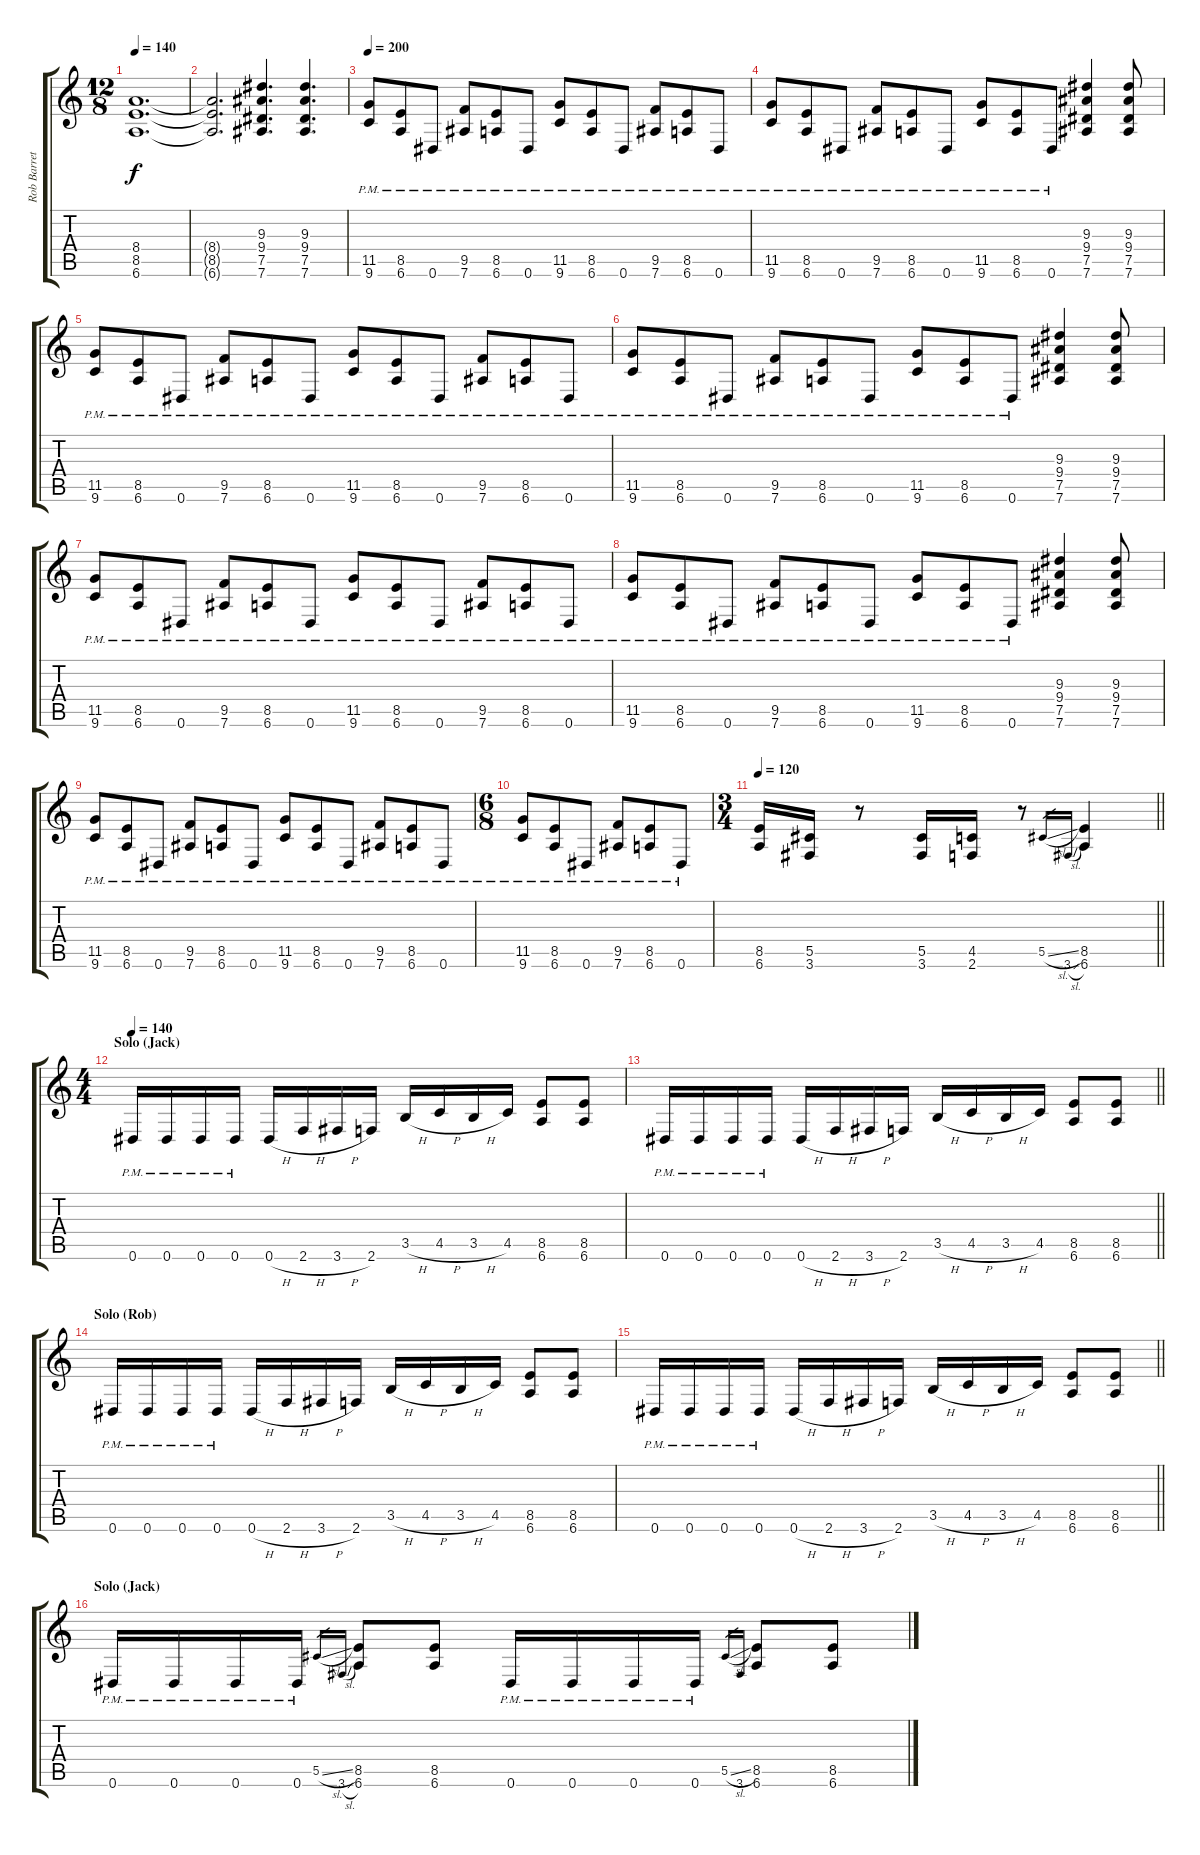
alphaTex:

\track ("Rob Barrett" "Rob Barret") {instrument distortionguitar}
\staff {score tabs}
\tuning (Eb4 Bb3 Gb3 Db3 Ab2 Eb2) {hide}
\ts (12 8)
\tempo 140
\clef g2
\ks c
(8.4 8.5 6.6).1{d dy f} |
(8.4{t} 8.5{t} 6.6{t}).2{d} (9.3 9.4 7.5 7.6).4{d} (9.3 9.4 7.5 7.6).4{d} |
\tempo 200
(11.5{pm} 9.6{pm}).8 (8.5{pm} 6.6{pm}).8 0.6{pm}.8 (9.5{pm} 7.6{pm}).8 (8.5{pm} 6.6{pm}).8 0.6{pm}.8 (11.5{pm} 9.6{pm}).8 (8.5{pm} 6.6{pm}).8 0.6{pm}.8 (9.5{pm} 7.6{pm}).8 (8.5{pm} 6.6{pm}).8 0.6{pm}.8 |
(11.5{pm} 9.6{pm}).8 (8.5{pm} 6.6{pm}).8 0.6{pm}.8 (9.5{pm} 7.6{pm}).8 (8.5{pm} 6.6{pm}).8 0.6{pm}.8 (11.5{pm} 9.6{pm}).8 (8.5{pm} 6.6{pm}).8 0.6{pm}.8 (9.3 9.4 7.5 7.6).4 (9.3 9.4 7.5 7.6).8 |
(11.5{pm} 9.6{pm}).8 (8.5{pm} 6.6{pm}).8 0.6{pm}.8 (9.5{pm} 7.6{pm}).8 (8.5{pm} 6.6{pm}).8 0.6{pm}.8 (11.5{pm} 9.6{pm}).8 (8.5{pm} 6.6{pm}).8 0.6{pm}.8 (9.5{pm} 7.6{pm}).8 (8.5{pm} 6.6{pm}).8 0.6{pm}.8 |
(11.5{pm} 9.6{pm}).8 (8.5{pm} 6.6{pm}).8 0.6{pm}.8 (9.5{pm} 7.6{pm}).8 (8.5{pm} 6.6{pm}).8 0.6{pm}.8 (11.5{pm} 9.6{pm}).8 (8.5{pm} 6.6{pm}).8 0.6{pm}.8 (9.3 9.4 7.5 7.6).4 (9.3 9.4 7.5 7.6).8 |
(11.5{pm} 9.6{pm}).8 (8.5{pm} 6.6{pm}).8 0.6{pm}.8 (9.5{pm} 7.6{pm}).8 (8.5{pm} 6.6{pm}).8 0.6{pm}.8 (11.5{pm} 9.6{pm}).8 (8.5{pm} 6.6{pm}).8 0.6{pm}.8 (9.5{pm} 7.6{pm}).8 (8.5{pm} 6.6{pm}).8 0.6{pm}.8 |
(11.5{pm} 9.6{pm}).8 (8.5{pm} 6.6{pm}).8 0.6{pm}.8 (9.5{pm} 7.6{pm}).8 (8.5{pm} 6.6{pm}).8 0.6{pm}.8 (11.5{pm} 9.6{pm}).8 (8.5{pm} 6.6{pm}).8 0.6{pm}.8 (9.3 9.4 7.5 7.6).4 (9.3 9.4 7.5 7.6).8 |
(11.5{pm} 9.6{pm}).8 (8.5{pm} 6.6{pm}).8 0.6{pm}.8 (9.5{pm} 7.6{pm}).8 (8.5{pm} 6.6{pm}).8 0.6{pm}.8 (11.5{pm} 9.6{pm}).8 (8.5{pm} 6.6{pm}).8 0.6{pm}.8 (9.5{pm} 7.6{pm}).8 (8.5{pm} 6.6{pm}).8 0.6{pm}.8 |
\ts (6 8)
(11.5{pm} 9.6{pm}).8 (8.5{pm} 6.6{pm}).8 0.6{pm}.8 (9.5{pm} 7.6{pm}).8 (8.5{pm} 6.6{pm}).8 0.6{pm}.8 |
\ts (3 4)
\tempo 120
\barLineRight lightlight
(8.5 6.6).16 (5.5 3.6).16 r.8 (5.5 3.6).16 (4.5 2.6).16 r.8 5.5{sl}.16{gr} 3.6{sl}.16{gr} (8.5 6.6).4 |
\ts (4 4)
\section ("" "Solo (Jack)")
\tempo 140
0.6{pm}.16 0.6{pm}.16 0.6{pm}.16 0.6{pm}.16 0.6{h}.16 2.6{h}.16 3.6{h}.16 2.6.16 3.5{h}.16 4.5{h}.16 3.5{h}.16 4.5.16 (8.5 6.6).8 (8.5 6.6).8 |
\barLineRight lightlight
0.6{pm}.16 0.6{pm}.16 0.6{pm}.16 0.6{pm}.16 0.6{h}.16 2.6{h}.16 3.6{h}.16 2.6.16 3.5{h}.16 4.5{h}.16 3.5{h}.16 4.5.16 (8.5 6.6).8 (8.5 6.6).8 |
\section ("" "Solo (Rob)")
0.6{pm}.16 0.6{pm}.16 0.6{pm}.16 0.6{pm}.16 0.6{h}.16 2.6{h}.16 3.6{h}.16 2.6.16 3.5{h}.16 4.5{h}.16 3.5{h}.16 4.5.16 (8.5 6.6).8 (8.5 6.6).8 |
\barLineRight lightlight
0.6{pm}.16 0.6{pm}.16 0.6{pm}.16 0.6{pm}.16 0.6{h}.16 2.6{h}.16 3.6{h}.16 2.6.16 3.5{h}.16 4.5{h}.16 3.5{h}.16 4.5.16 (8.5 6.6).8 (8.5 6.6).8 |
\section ("" "Solo (Jack)")
0.6{pm}.16 0.6{pm}.16 0.6{pm}.16 0.6{pm}.16 5.5{sl}.16{gr} 3.6{sl}.16{gr} (8.5 6.6).8 (8.5 6.6).8 0.6{pm}.16 0.6{pm}.16 0.6{pm}.16 0.6{pm}.16 5.5{sl}.16{gr} 3.6.16{gr} (8.5 6.6).8 (8.5 6.6).8
